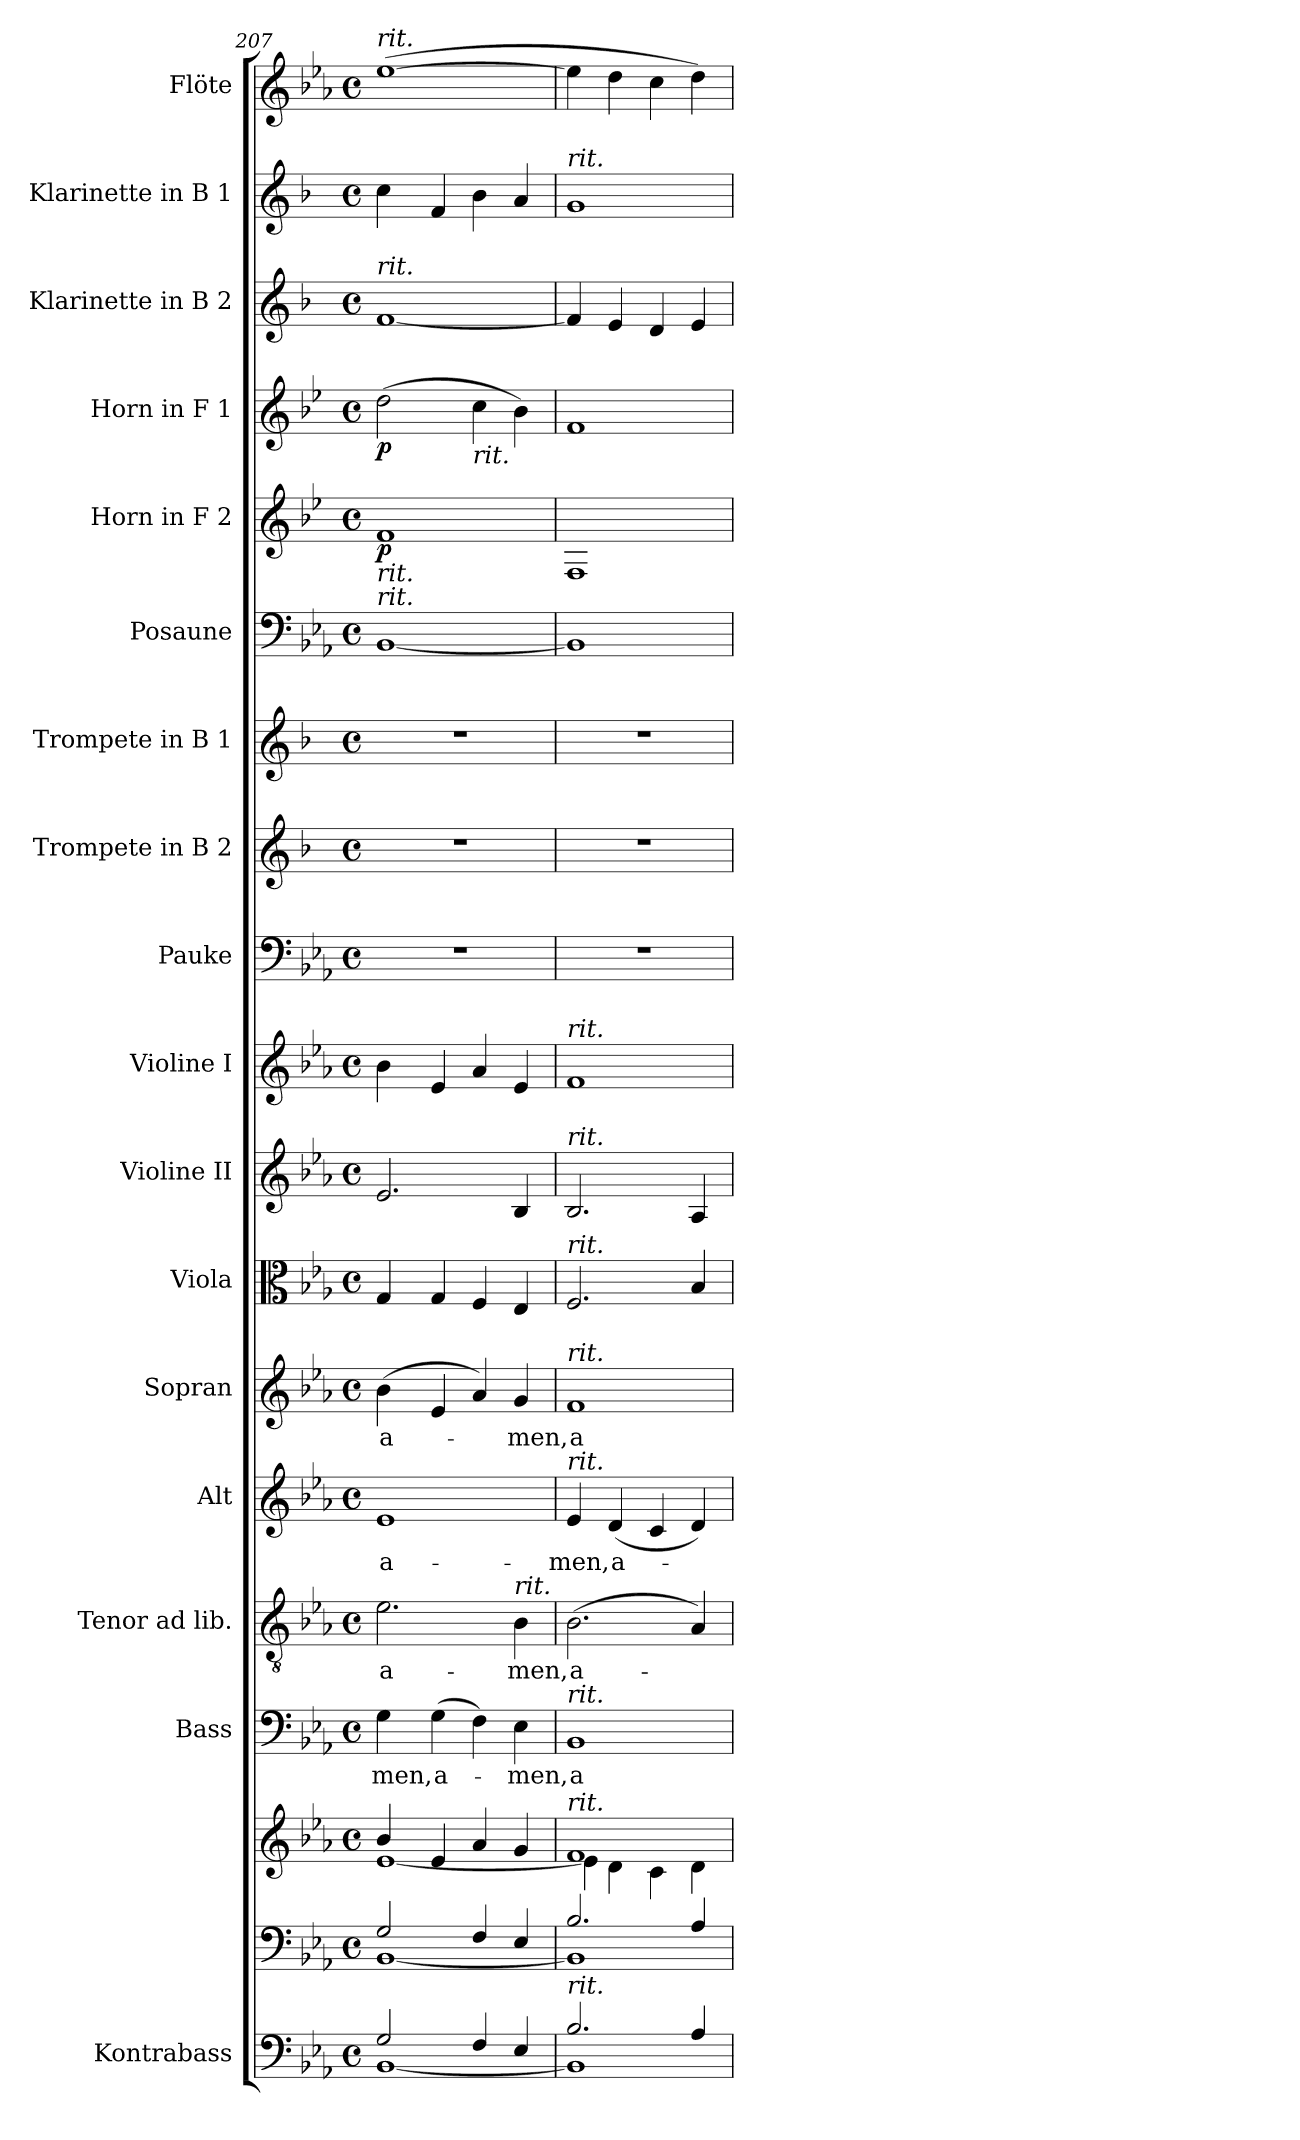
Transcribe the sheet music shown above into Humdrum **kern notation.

**kern	**kern	**kern	**kern	**text	**kern	**text	**kern	**text	**kern	**text	**kern	**kern	**kern	**kern	**kern	**kern	**kern	**kern	**dynam	**kern	**dynam	**kern	**kern	**kern
*part18	*part17	*part17	*part16	*part16	*part15	*part15	*part14	*part14	*part13	*part13	*part12	*part11	*part10	*part9	*part8	*part7	*part6	*part5	*part5	*part4	*part4	*part3	*part2	*part1
*staff19	*staff18	*staff17	*staff16	*staff16	*staff15	*staff15	*staff14	*staff14	*staff13	*staff13	*staff12	*staff11	*staff10	*staff9	*staff8	*staff7	*staff6	*staff5	*staff5	*staff4	*staff4	*staff3	*staff2	*staff1
*I"Kontrabass	*	*	*I"Bass	*	*I"Tenor ad lib.	*	*I"Alt	*	*I"Sopran	*	*I"Viola	*I"Violine II	*I"Violine I	*I"Pauke	*I"Trompete in B 2	*I"Trompete in B 1	*I"Posaune	*I"Horn in F 2	*	*I"Horn in F 1	*	*I"Klarinette in B 2	*I"Klarinette in B 1	*I"Flöte
*I'Kb.	*	*	*I'B	*	*I'T	*	*I'A	*	*I'S	*	*I'Vla.	*I'Vl. II	*I'Vl. I	*I'Pk.	*	*	*I'Pos.	*I'Hrn. 2	*	*I'Hrn. 1	*	*	*	*I'Fl.
*clefF4	*clefF4	*clefG2	*clefF4	*	*clefGv2	*	*clefG2	*	*clefG2	*	*clefC3	*clefG2	*clefG2	*clefF4	*clefG2	*clefG2	*clefF4	*clefG2	*	*clefG2	*	*clefG2	*clefG2	*clefG2
*ITrd7c12	*	*	*	*	*	*	*	*	*	*	*	*	*	*	*ITrd1c2	*ITrd1c2	*	*ITrd4c7	*	*ITrd4c7	*	*ITrd1c2	*ITrd1c2	*
*k[b-e-a-]	*k[b-e-a-]	*k[b-e-a-]	*k[b-e-a-]	*	*k[b-e-a-]	*	*k[b-e-a-]	*	*k[b-e-a-]	*	*k[b-e-a-]	*k[b-e-a-]	*k[b-e-a-]	*k[b-e-a-]	*k[b-e-a-]	*k[b-e-a-]	*k[b-e-a-]	*k[b-e-a-]	*	*k[b-e-a-]	*	*k[b-e-a-]	*k[b-e-a-]	*k[b-e-a-]
*E-:	*E-:	*E-:	*E-:	*	*E-:	*	*E-:	*	*E-:	*	*E-:	*E-:	*E-:	*E-:	*E-:	*E-:	*E-:	*E-:	*	*E-:	*	*E-:	*E-:	*E-:
*M4/4	*M4/4	*M4/4	*M4/4	*	*M4/4	*	*M4/4	*	*M4/4	*	*M4/4	*M4/4	*M4/4	*M4/4	*M4/4	*M4/4	*M4/4	*M4/4	*	*M4/4	*	*M4/4	*M4/4	*M4/4
*met(c)	*met(c)	*met(c)	*met(c)	*	*met(c)	*	*met(c)	*	*met(c)	*	*met(c)	*met(c)	*met(c)	*met(c)	*met(c)	*met(c)	*met(c)	*met(c)	*	*met(c)	*	*met(c)	*met(c)	*met(c)
=207	=207	=207	=207	=207	=207	=207	=207	=207	=207	=207	=207	=207	=207	=207	=207	=207	=207	=207	=207	=207	=207	=207	=207	=207
*^	*^	*^	*	*	*	*	*	*	*	*	*	*	*	*	*	*	*	*	*	*	*	*	*	*
!	!	!	!	!	!	!	!	!	!	!	!	!	!	!	!	!	!	!	!	!	!	!	!	!	!	!	!LO:TX:a:i:t=rit.
!	!	!	!	!	!	!	!	!	!	!	!	!	!	!	!	!	!	!	!	!	!	!	!	!	!LO:TX:a:i:t=rit.	!	!
!	!	!	!	!	!	!	!	!	!	!	!	!	!	!	!	!	!	!	!	!	!LO:TX:b:i:t=rit.	!	!	!	!	!	!
!	!	!	!	!	!	!	!	!	!	!	!	!	!	!	!	!	!	!	!	!LO:TX:a:i:t=rit.	!	!	!	!	!	!	!
!	!	!	!	!	!	!	!LO:LY:b	!	!LO:LY:b	!	!LO:LY:b	!	!LO:LY:b	!	!	!	!	!	!	!	!	!LO:DY:b	!	!LO:DY:b	!	!	!
2GG/	[<1BBB-	2G/	[<1BB-	4b-/	[<1e-	4G\	-men,	2.e-\	a-	1e-	a-	(>4b-\	a-	4G/	2.e-/	4b-\	1r	1r	1r	[1BB-	1B-	p	(>2g\	p	[1e-	4b-\	(>[1ee-
!	!	!	!	!	!	!	!LO:LY:b	!	!	!	!	!	!	!	!	!	!	!	!	!	!	!	!	!	!	!	!
.	.	.	.	4e-/	.	(>4G\	a-	.	.	.	.	4e-/	.	4G/	.	4e-/	.	.	.	.	.	.	.	.	.	4e-/	.
!	!	!	!	!	!	!	!	!	!	!	!	!	!	!	!	!	!	!	!	!	!	!	!LO:TX:b:i:t=rit.	!	!	!	!
4FF/	.	4F/	.	4a-/	.	4F\)	.	.	.	.	.	4a-/)	.	4F/	.	4a-/	.	.	.	.	.	.	4f\	.	.	4a-\	.
!	!	!	!	!	!	!	!	!LO:TX:a:i:t=rit.	!	!	!	!	!	!	!	!	!	!	!	!	!	!	!	!	!	!	!
!	!	!	!	!	!	!	!LO:LY:b	!	!LO:LY:b	!	!	!	!LO:LY:b	!	!	!	!	!	!	!	!	!	!	!	!	!	!
4EE-/	.	4E-/	.	4g/	.	4E-\	-men,	4B-\	-men,	.	.	4g/	-men,	4E-/	4B-/	4e-/	.	.	.	.	.	.	4e-\)	.	.	4g/	.
=208	=208	=208	=208	=208	=208	=208	=208	=208	=208	=208	=208	=208	=208	=208	=208	=208	=208	=208	=208	=208	=208	=208	=208	=208	=208	=208	=208
!	!	!	!	!	!	!	!	!	!	!	!	!	!	!	!	!	!	!	!	!	!	!	!	!	!	!LO:TX:a:i:t=rit.	!
!	!	!	!	!	!	!	!	!	!	!	!	!	!	!	!	!LO:TX:a:i:t=rit.	!	!	!	!	!	!	!	!	!	!	!
!	!	!	!	!	!	!	!	!	!	!	!	!	!	!	!LO:TX:a:i:t=rit.	!	!	!	!	!	!	!	!	!	!	!	!
!	!	!	!	!	!	!	!	!	!	!	!	!	!	!LO:TX:a:i:t=rit.	!	!	!	!	!	!	!	!	!	!	!	!	!
!	!	!	!	!	!	!	!	!	!	!	!	!LO:TX:a:i:t=rit.	!	!	!	!	!	!	!	!	!	!	!	!	!	!	!
!	!	!	!	!	!	!	!	!	!	!LO:TX:a:i:t=rit.	!	!	!	!	!	!	!	!	!	!	!	!	!	!	!	!	!
!	!	!	!	!	!	!LO:TX:a:i:t=rit.	!	!	!	!	!	!	!	!	!	!	!	!	!	!	!	!	!	!	!	!	!
!	!	!	!	!LO:TX:a:i:t=rit.	!	!	!	!	!	!	!	!	!	!	!	!	!	!	!	!	!	!	!	!	!	!	!
!LO:TX:a:i:t=rit.	!	!	!	!	!	!	!	!	!	!	!	!	!	!	!	!	!	!	!	!	!	!	!	!	!	!	!
!	!	!	!	!	!	!	!LO:LY:b	!	!LO:LY:b	!	!LO:LY:b	!	!LO:LY:b	!	!	!	!	!	!	!	!	!	!	!	!	!	!
2.BB-/	1BBB-]	2.B-/	1BB-]	1f	4e-\]	1BB-	a-	(>2.B-\	a-	4e-/	-men,	1f	a-	2.F/	2.B-/	1f	1r	1r	1r	1BB-]	1BB-	.	1B-	.	4e-/]	1f	4ee-\]
!	!	!	!	!	!	!	!	!	!	!	!LO:LY:b	!	!	!	!	!	!	!	!	!	!	!	!	!	!	!	!
.	.	.	.	.	4d\	.	.	.	.	(<4d/	a-	.	.	.	.	.	.	.	.	.	.	.	.	.	4d/	.	4dd\
.	.	.	.	.	4c\	.	.	.	.	4c/	.	.	.	.	.	.	.	.	.	.	.	.	.	.	4c/	.	4cc\
4AA-/	.	4A-/	.	.	4d\	.	.	4A-/)	.	4d/)	.	.	.	4B-/	4A-/	.	.	.	.	.	.	.	.	.	4d/	.	4dd\)
*v	*v	*	*	*	*	*	*	*	*	*	*	*	*	*	*	*	*	*	*	*	*	*	*	*	*	*	*
*	*v	*v	*	*	*	*	*	*	*	*	*	*	*	*	*	*	*	*	*	*	*	*	*	*	*	*
*	*	*v	*v	*	*	*	*	*	*	*	*	*	*	*	*	*	*	*	*	*	*	*	*	*	*
=	=	=	=	=	=	=	=	=	=	=	=	=	=	=	=	=	=	=	=	=	=	=	=	=
*-	*-	*-	*-	*-	*-	*-	*-	*-	*-	*-	*-	*-	*-	*-	*-	*-	*-	*-	*-	*-	*-	*-	*-	*-
